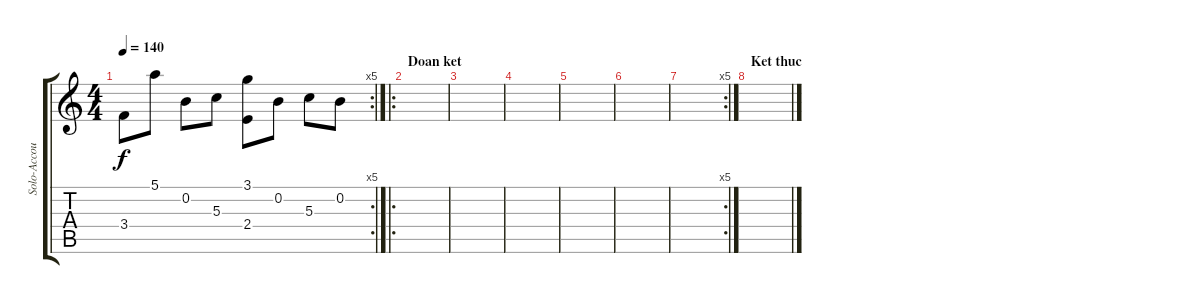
\track ("Solo-Accoustic" "Solo-Accou") {instrument acousticguitarsteel}
\staff {score tabs}
\tuning (E4 B3 G3 D3 A2 E2) {hide}
\rc 5
\ts (4 4)
\tempo 140
\clef g2
\ks c
3.4.8{dy f} 5.1.8 0.2.8 5.3.8 (3.1 2.4).8 0.2.8 5.3.8 0.2.8 |
\ro
\section ("" "Doan ket")
|
|
|
|
|
\rc 5
|
\section ("" "Ket thuc ")
